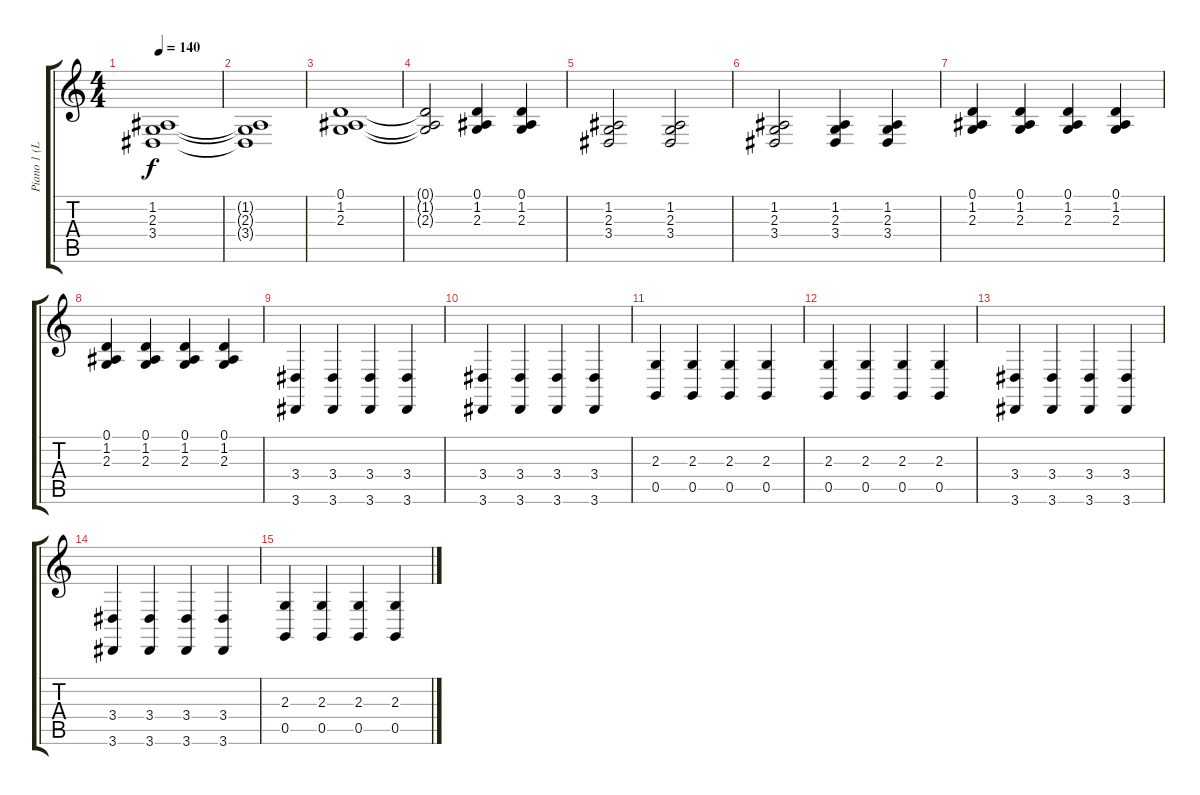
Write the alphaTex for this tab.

\track ("Piano 1 (Left Hand)" "Piano 1 (L") {instrument brightacousticpiano}
\staff {score tabs}
\tuning (D4 A3 F3 C3 G2 C2) {hide}
\ts (4 4)
\tempo 140
\clef g2
\ks c
(1.2 2.3 3.4).1{dy f} |
(1.2{t} 2.3{t} 3.4{t}).1 |
(0.1 1.2 2.3).1 |
(0.1{t} 1.2{t} 2.3{t}).2 (0.1 1.2 2.3).4 (0.1 1.2 2.3).4 |
(1.2 2.3 3.4).2 (1.2 2.3 3.4).2 |
(1.2 2.3 3.4).2 (1.2 2.3 3.4).4 (1.2 2.3 3.4).4 |
(0.1 1.2 2.3).4 (0.1 1.2 2.3).4 (0.1 1.2 2.3).4 (0.1 1.2 2.3).4 |
(0.1 1.2 2.3).4 (0.1 1.2 2.3).4 (0.1 1.2 2.3).4 (0.1 1.2 2.3).4 |
(3.4 3.6).4{volume 10} (3.4 3.6).4{volume 14} (3.4 3.6).4 (3.4 3.6).4 |
(3.4 3.6).4 (3.4 3.6).4 (3.4 3.6).4 (3.4 3.6).4 |
(2.3 0.5).4 (2.3 0.5).4 (2.3 0.5).4 (2.3 0.5).4 |
(2.3 0.5).4 (2.3 0.5).4 (2.3 0.5).4 (2.3 0.5).4 |
(3.4 3.6).4 (3.4 3.6).4 (3.4 3.6).4 (3.4 3.6).4 |
(3.4 3.6).4 (3.4 3.6).4 (3.4 3.6).4 (3.4 3.6).4 |
(2.3 0.5).4 (2.3 0.5).4 (2.3 0.5).4 (2.3 0.5).4
